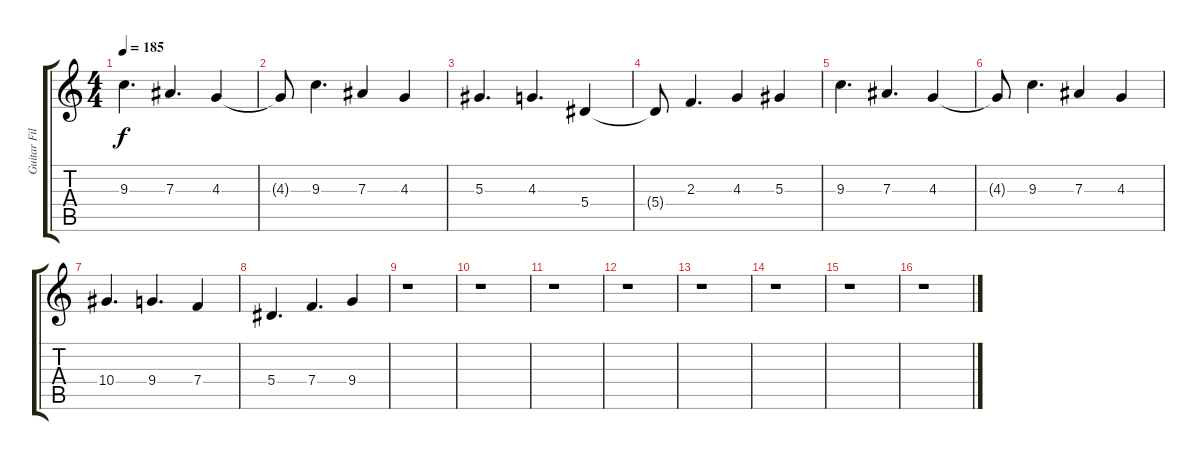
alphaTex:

\track ("Guitar Fills" "Guitar Fil") {instrument distortionguitar}
\staff {score tabs}
\tuning (C4 G3 Eb3 Bb2 F2 C2) {hide}
\ts (4 4)
\tempo 185
\clef g2
\ks c
9.3.4{d dy f} 7.3.4{d} 4.3.4 |
4.3{t}.8 9.3.4{d} 7.3.4 4.3.4 |
5.3.4{d} 4.3.4{d} 5.4.4 |
5.4{t}.8 2.3.4{d} 4.3.4 5.3.4 |
9.3.4{d} 7.3.4{d} 4.3.4 |
4.3{t}.8 9.3.4{d} 7.3.4 4.3.4 |
10.4.4{d} 9.4.4{d} 7.4.4 |
5.4.4{d} 7.4.4{d} 9.4.4 |
r.1 |
r.1{volume 16 instrument overdrivenguitar} |
r.1 |
r.1 |
r.1 |
r.1 |
r.1 |
r.1
